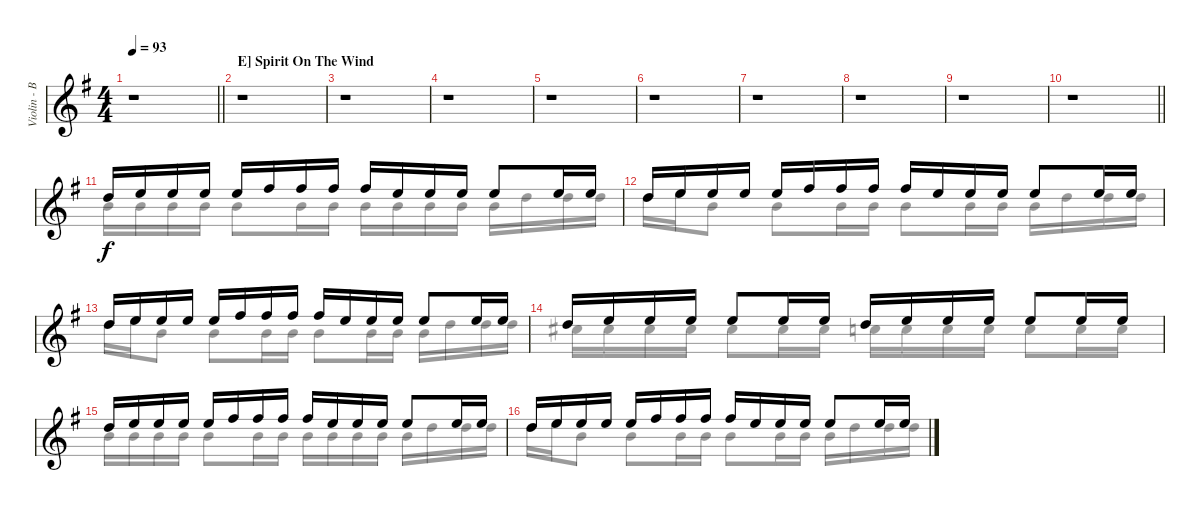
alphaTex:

\track ("Violin - Ben Mathot" "Violin - B") {instrument lead2sawtooth}
\staff {score}
\tuning (A4 D4 G3 C3) {hide}
\voice
\ts (4 4)
\tempo 93
\clef g2
\barLineRight lightlight
\ks eminor
r.1{dy f} |
\section ("" "E] Spirit On The Wind")
r.1 |
r.1 |
r.1 |
r.1 |
r.1 |
r.1 |
r.1 |
r.1 |
\barLineRight lightlight
r.1 |
5.1.16{instrument violin} 7.1.16 7.1.16 7.1.16 7.1.16 9.1.16 9.1.16 9.1.16 9.1.16 7.1.16 7.1.16 7.1.16 7.1.8 7.1.16 7.1.16 |
5.1.16 7.1.16 7.1.16 7.1.16 7.1.16 9.1.16 9.1.16 9.1.16 9.1.16 7.1.16 7.1.16 7.1.16 7.1.8 7.1.16 7.1.16 |
5.1.16 7.1.16 7.1.16 7.1.16 7.1.16 9.1.16 9.1.16 9.1.16 9.1.16 7.1.16 7.1.16 7.1.16 7.1.8 7.1.16 7.1.16 |
5.1.16 7.1.16 7.1.16 7.1.16 7.1.8 7.1.16 7.1.16 5.1.16 7.1.16 7.1.16 7.1.16 7.1.8 7.1.16 7.1.16 |
5.1.16 7.1.16 7.1.16 7.1.16 7.1.16 9.1.16 9.1.16 9.1.16 9.1.16 7.1.16 7.1.16 7.1.16 7.1.8 7.1.16 7.1.16 |
5.1.16 7.1.16 7.1.16 7.1.16 7.1.16 9.1.16 9.1.16 9.1.16 9.1.16 7.1.16 7.1.16 7.1.16 7.1.8 7.1.16 7.1.16
\voice
\clef g2
\ottava regular
\simile none
\barLineRight lightlight
\ks eminor
|
|
|
|
|
|
|
|
|
\barLineRight lightlight
|
2.1.16 2.1.16 2.1.16 2.1.16 2.1.8 2.1.16 2.1.16 2.1.16 2.1.16 2.1.16 2.1.16 2.1.16 5.1.16 5.1.16 5.1.16 |
5.1.16 7.1.16 2.1.8 2.1.8 2.1.16 2.1.16 2.1.8 2.1.16 2.1.16 2.1.16 5.1.16 5.1.16 5.1.16 |
5.1.16 7.1.16 2.1.8 2.1.8 2.1.16 2.1.16 2.1.8 2.1.16 2.1.16 2.1.16 5.1.16 5.1.16 5.1.16 |
4.1.16 4.1.16 4.1.16 4.1.16 4.1.8 4.1.16 4.1.16 3.1.16 3.1.16 3.1.16 3.1.16 3.1.8 3.1.16 3.1.16 |
2.1.16 2.1.16 2.1.16 2.1.16 2.1.8 2.1.16 2.1.16 2.1.16 2.1.16 2.1.16 2.1.16 2.1.16 5.1.16 5.1.16 5.1.16 |
5.1.16 7.1.16 2.1.8 2.1.8 2.1.16 2.1.16 2.1.8 2.1.16 2.1.16 2.1.16 5.1.16 5.1.16 5.1.16
